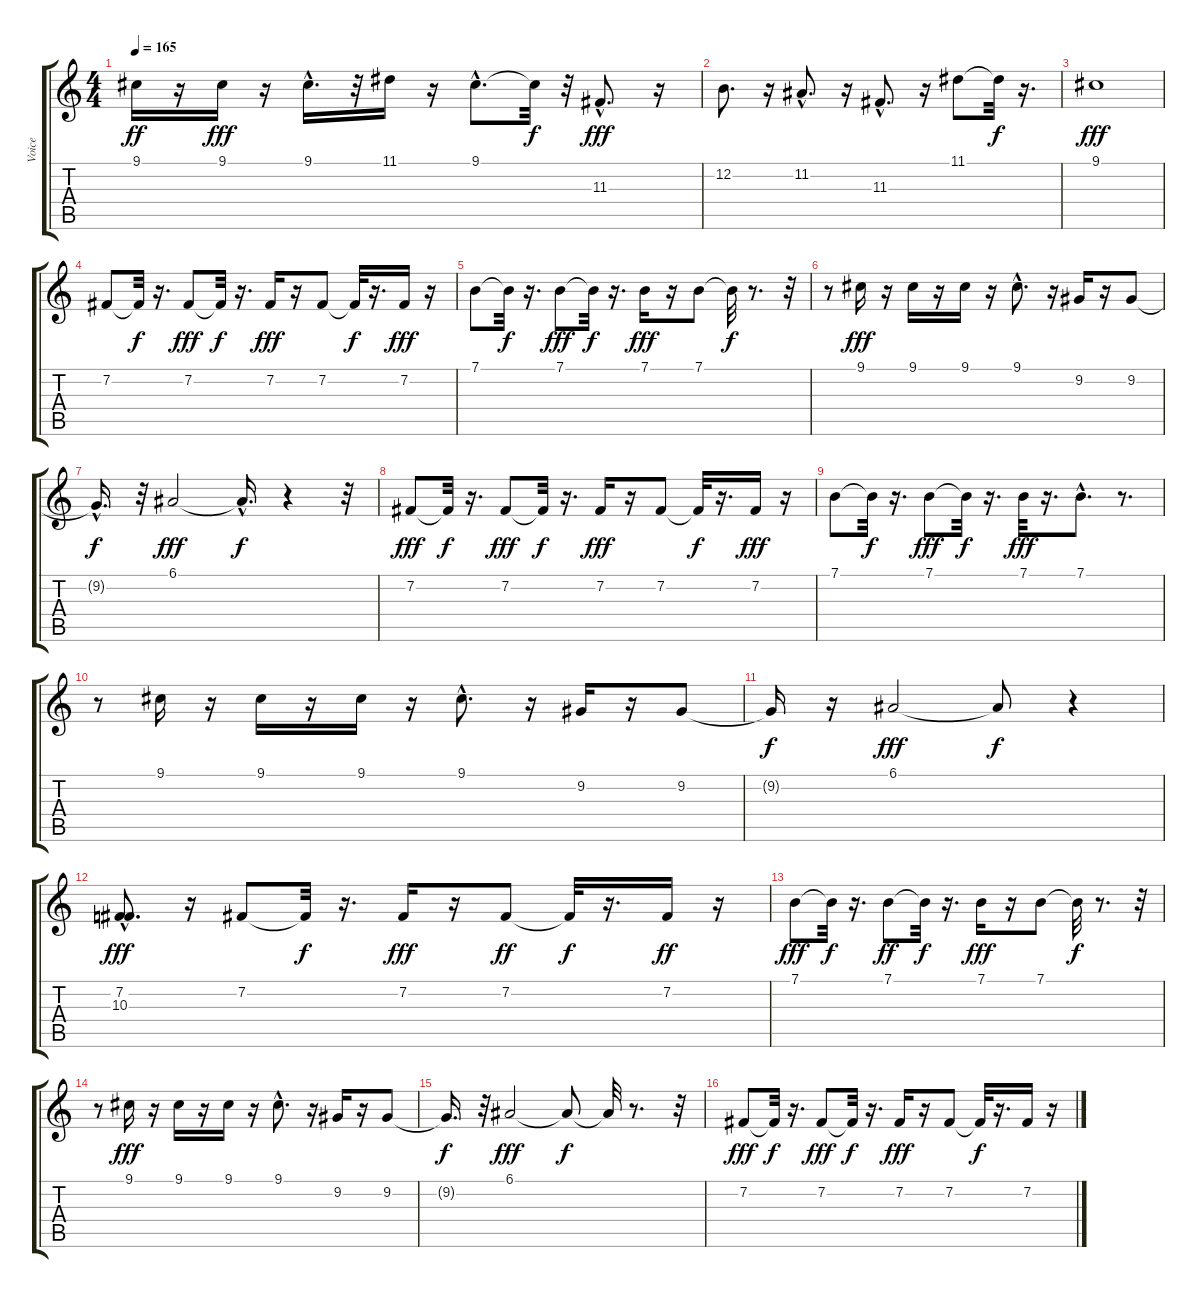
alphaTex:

\track ("Voice" "Voice") {instrument clavinet}
\staff {score tabs}
\tuning (E4 B3 G3 D3 A2 E2) {hide}
\ts (4 4)
\tempo 165
\clef g2
\ks c
9.1.16{dy ff} r.16 9.1.16{dy fff} r.16 9.1{hac}.16{d} r.32 11.1.16 r.16 9.1{hac}.8{d} 9.1{t}.32{dy f} r.32 11.3{hac}.8{d dy fff} r.16 |
12.2.8{d} r.16 11.2{hac}.8{d} r.16 11.3{hac}.8{d} r.16 11.1.8 11.1{t}.32{dy f} r.16{d} |
9.1.1{dy fff} |
7.2.8 7.2{t}.32{dy f} r.16{d} 7.2.8{dy fff} 7.2{t}.32{dy f} r.16{d} 7.2.16{dy fff} r.16 7.2.8 7.2{t}.32{dy f} r.16{d} 7.2.16{dy fff} r.16 |
7.1.8 7.1{t}.32{dy f} r.16{d} 7.1.8{dy fff} 7.1{t}.32{dy f} r.16{d} 7.1.16{dy fff} r.16 7.1.8 7.1{t}.32{dy f} r.8{d} r.32 |
r.8 9.1.16{dy fff} r.16 9.1.16 r.16 9.1.16 r.16 9.1{hac}.8{d} r.16 9.2.16 r.16 9.2.8 |
9.2{hac t}.16{d dy f} r.32 6.1.2{dy fff} 6.1{hac t}.16{d dy f} r.4 r.32 |
7.2.8{dy fff} 7.2{t}.32{dy f} r.16{d} 7.2.8{dy fff} 7.2{t}.32{dy f} r.16{d} 7.2.16{dy fff} r.16 7.2.8 7.2{t}.32{dy f} r.16{d} 7.2.16{dy fff} r.16 |
7.1.8 7.1{t}.32{dy f} r.16{d} 7.1.8{dy fff} 7.1{t}.32{dy f} r.16{d} 7.1.32{dy fff} r.16{d} 7.1{hac}.8{d} r.8{d} |
r.8 9.1.16 r.16 9.1.16 r.16 9.1.16 r.16 9.1{hac}.8{d} r.16 9.2.16 r.16 9.2.8 |
9.2{t}.16{dy f} r.16 6.1.2{dy fff} 6.1{t}.8{dy f} r.4 |
(7.2{hac} 10.3).8{d dy fff} r.16 7.2.8 7.2{t}.32{dy f} r.16{d} 7.2.16{dy fff} r.16 7.2.8{dy ff} 7.2{t}.32{dy f} r.16{d} 7.2.16{dy ff} r.16 |
7.1.8{dy fff} 7.1{t}.32{dy f} r.16{d} 7.1.8{dy ff} 7.1{t}.32{dy f} r.16{d} 7.1.16{dy fff} r.16 7.1.8 7.1{t}.32{dy f} r.8{d} r.32 |
r.8 9.1.16{dy fff} r.16 9.1.16 r.16 9.1.16 r.16 9.1{hac}.8{d} r.16 9.2.16 r.16 9.2.8 |
9.2{t}.16{d dy f} r.32 6.1.2{dy fff} 6.1{t}.8{dy f} 6.1{t}.32 r.8{d} r.32 |
7.2.8{dy fff} 7.2{t}.32{dy f} r.16{d} 7.2.8{dy fff} 7.2{t}.32{dy f} r.16{d} 7.2.16{dy fff} r.16 7.2.8 7.2{t}.32{dy f} r.16{d} 7.2.16 r.16
